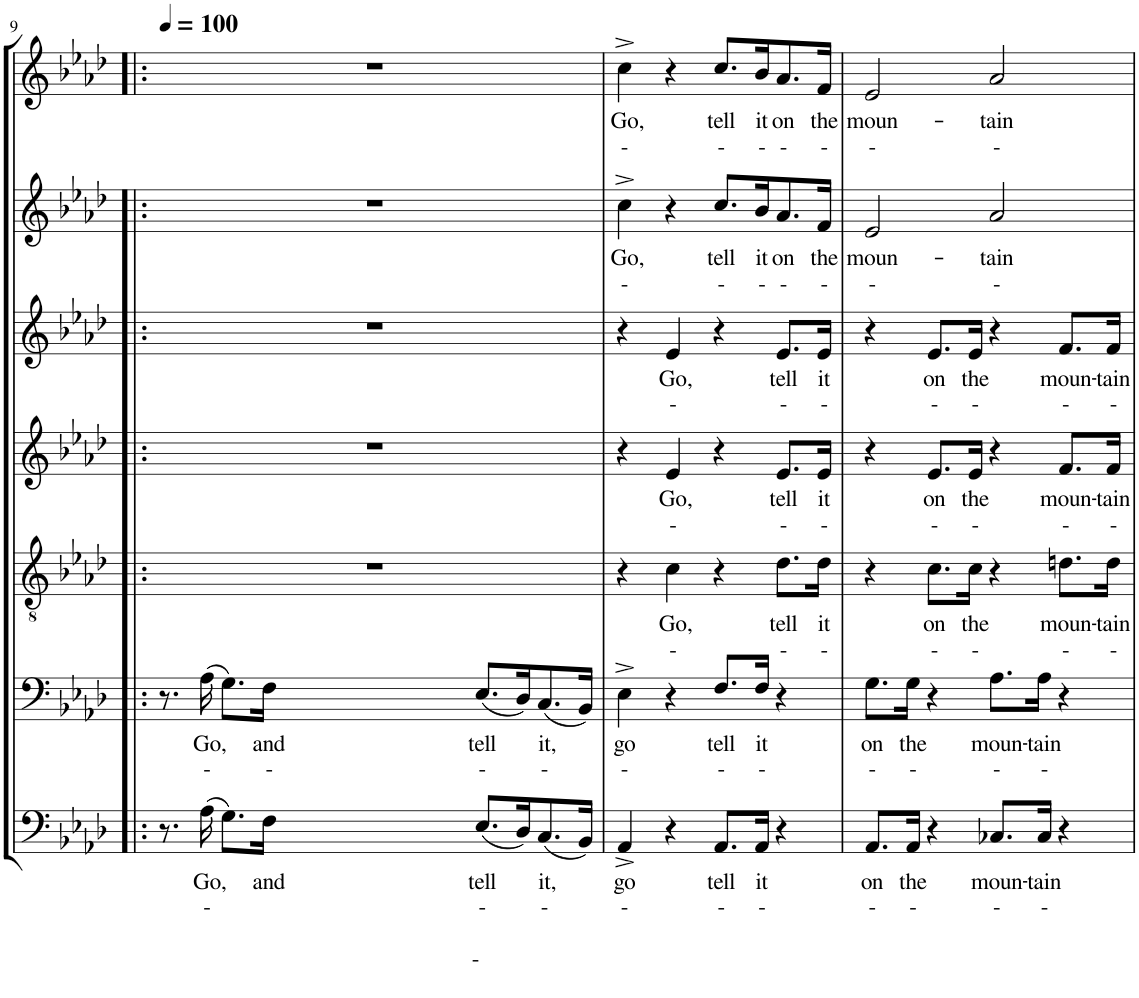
**kern	**text	**text	**kern	**text	**text	**kern	**text	**text	**kern	**text	**text	**kern	**text	**text	**kern	**text	**text	**kern	**text	**text
*part7	*part7	*part7	*part6	*part6	*part6	*part5	*part5	*part5	*part4	*part4	*part4	*part3	*part3	*part3	*part2	*part2	*part2	*part1	*part1	*part1
*staff7	*staff7	*staff7	*staff6	*staff6	*staff6	*staff5	*staff5	*staff5	*staff4	*staff4	*staff4	*staff3	*staff3	*staff3	*staff2	*staff2	*staff2	*staff1	*staff1	*staff1
*I"Bassi II	*	*	*I"Bassi I	*	*	*I"Tenori	*	*	*I"Contralti II	*	*	*I"Contralti I	*	*	*I"Soprani II	*	*	*I"Soprani I	*	*
!!LO:PB:g=z
*clefF4	*	*	*clefF4	*	*	*clefGv2	*	*	*clefG2	*	*	*clefG2	*	*	*clefG2	*	*	*clefG2	*	*
*	*	*	*	*	*	*	*	*	*	*	*	*	*	*	*Trd1c2	*	*	*Trd1c2	*	*
*k[b-e-a-d-]	*	*	*k[b-e-a-d-]	*	*	*k[b-e-a-d-]	*	*	*k[b-e-a-d-]	*	*	*k[b-e-a-d-]	*	*	*k[b-e-a-d-]	*	*	*k[b-e-a-d-]	*	*
*A-:	*	*	*A-:	*	*	*A-:	*	*	*A-:	*	*	*A-:	*	*	*A-:	*	*	*A-:	*	*
*M4/4	*	*	*M4/4	*	*	*M4/4	*	*	*M4/4	*	*	*M4/4	*	*	*M4/4	*	*	*M4/4	*	*
*MM100	*	*	*MM100	*	*	*MM100	*	*	*MM100	*	*	*MM100	*	*	*MM100	*	*	*MM100	*	*
=9!|:	=9!|:	=9!|:	=9!|:	=9!|:	=9!|:	=9!|:	=9!|:	=9!|:	=9!|:	=9!|:	=9!|:	=9!|:	=9!|:	=9!|:	=9!|:	=9!|:	=9!|:	=9!|:	=9!|:	=9!|:
8.r	.	.	8.r	.	.	1r	.	.	1r	.	.	1r	.	.	1r	.	.	1r	.	.
!	!LO:LY:b	!LO:LY:b	!	!LO:LY:b	!LO:LY:b	!	!	!	!	!	!	!	!	!	!	!	!	!	!	!
(16A-\	Go,	-	(16A-\	Go,	-	.	.	.	.	.	.	.	.	.	.	.	.	.	.	.
8.G\L)	.	.	8.G\L)	.	.	.	.	.	.	.	.	.	.	.	.	.	.	.	.	.
!	!LO:LY:b	!LO:LY:b	!	!LO:LY:b	!LO:LY:b	!	!	!	!	!	!	!	!	!	!	!	!	!	!	!
16F\Jk	and	-	16F\Jk	and	-	.	.	.	.	.	.	.	.	.	.	.	.	.	.	.
!	!LO:LY:b	!LO:LY:b	!	!LO:LY:b	!LO:LY:b	!	!	!	!	!	!	!	!	!	!	!	!	!	!	!
(8.E-/L	tell	-	(8.E-/L	tell	-	.	.	.	.	.	.	.	.	.	.	.	.	.	.	.
16D-/K)	.	.	16D-/K)	.	.	.	.	.	.	.	.	.	.	.	.	.	.	.	.	.
!	!LO:LY:b	!LO:LY:b	!	!LO:LY:b	!LO:LY:b	!	!	!	!	!	!	!	!	!	!	!	!	!	!	!
(8.C/	it,	-	(8.C/	it,	-	.	.	.	.	.	.	.	.	.	.	.	.	.	.	.
16BB-/Jk)	.	.	16BB-/Jk)	.	.	.	.	.	.	.	.	.	.	.	.	.	.	.	.	.
=10	=10	=10	=10	=10	=10	=10	=10	=10	=10	=10	=10	=10	=10	=10	=10	=10	=10	=10	=10	=10
!	!LO:LY:b	!LO:LY:b	!	!LO:LY:b	!LO:LY:b	!	!	!	!	!	!	!	!	!	!	!LO:LY:b	!LO:LY:b	!	!LO:LY:b	!LO:LY:b
4AA-^/	go	-	4E-^\	go	-	4r	.	.	4r	.	.	4r	.	.	4cc^\	Go,	-	4cc^\	Go,	-
!	!	!	!	!	!	!	!LO:LY:b	!LO:LY:b	!	!LO:LY:b	!LO:LY:b	!	!LO:LY:b	!LO:LY:b	!	!	!	!	!	!
4r	.	.	4r	.	.	4c\	Go,	-	4e-/	Go,	-	4e-/	Go,	-	4r	.	.	4r	.	.
!	!LO:LY:b	!LO:LY:b	!	!LO:LY:b	!LO:LY:b	!	!	!	!	!	!	!	!	!	!	!LO:LY:b	!LO:LY:b	!	!LO:LY:b	!LO:LY:b
8.AA-/L	tell	-	8.F/L	tell	-	4r	.	.	4r	.	.	4r	.	.	8.cc/L	tell	-	8.cc/L	tell	-
!	!LO:LY:b	!LO:LY:b	!	!LO:LY:b	!LO:LY:b	!	!	!	!	!	!	!	!	!	!	!LO:LY:b	!LO:LY:b	!	!LO:LY:b	!LO:LY:b
16AA-/Jk	it	-	16F/Jk	it	-	.	.	.	.	.	.	.	.	.	16b-/K	it	-	16b-/K	it	-
!	!	!	!	!	!	!	!LO:LY:b	!LO:LY:b	!	!LO:LY:b	!LO:LY:b	!	!LO:LY:b	!LO:LY:b	!	!LO:LY:b	!LO:LY:b	!	!LO:LY:b	!LO:LY:b
4r	.	.	4r	.	.	8.d-\L	tell	-	8.e-/L	tell	-	8.e-/L	tell	-	8.a-/	on	-	8.a-/	on	-
!	!	!	!	!	!	!	!LO:LY:b	!LO:LY:b	!	!LO:LY:b	!LO:LY:b	!	!LO:LY:b	!LO:LY:b	!	!LO:LY:b	!LO:LY:b	!	!LO:LY:b	!LO:LY:b
.	.	.	.	.	.	16d-\Jk	it	-	16e-/Jk	it	-	16e-/Jk	it	-	16f/Jk	the	-	16f/Jk	the	-
=11	=11	=11	=11	=11	=11	=11	=11	=11	=11	=11	=11	=11	=11	=11	=11	=11	=11	=11	=11	=11
!	!LO:LY:b	!LO:LY:b	!	!LO:LY:b	!LO:LY:b	!	!	!	!	!	!	!	!	!	!	!LO:LY:b	!LO:LY:b	!	!LO:LY:b	!LO:LY:b
8.AA-/L	on	-	8.G\L	on	-	4r	.	.	4r	.	.	4r	.	.	2e-/	moun-	-	2e-/	moun-	-
!	!LO:LY:b	!LO:LY:b	!	!LO:LY:b	!LO:LY:b	!	!	!	!	!	!	!	!	!	!	!	!	!	!	!
16AA-/Jk	the	-	16G\Jk	the	-	.	.	.	.	.	.	.	.	.	.	.	.	.	.	.
!	!	!	!	!	!	!	!LO:LY:b	!LO:LY:b	!	!LO:LY:b	!LO:LY:b	!	!LO:LY:b	!LO:LY:b	!	!	!	!	!	!
4r	.	.	4r	.	.	8.c\L	on	-	8.e-/L	on	-	8.e-/L	on	-	.	.	.	.	.	.
!	!	!	!	!	!	!	!LO:LY:b	!LO:LY:b	!	!LO:LY:b	!LO:LY:b	!	!LO:LY:b	!LO:LY:b	!	!	!	!	!	!
.	.	.	.	.	.	16c\Jk	the	-	16e-/Jk	the	-	16e-/Jk	the	-	.	.	.	.	.	.
!	!LO:LY:b	!LO:LY:b	!	!LO:LY:b	!LO:LY:b	!	!	!	!	!	!	!	!	!	!	!LO:LY:b	!LO:LY:b	!	!LO:LY:b	!LO:LY:b
8.C-X/L	moun-	-	8.A-\L	moun-	-	4r	.	.	4r	.	.	4r	.	.	2a-/	-tain	-	2a-/	-tain	-
!	!LO:LY:b	!LO:LY:b	!	!LO:LY:b	!LO:LY:b	!	!	!	!	!	!	!	!	!	!	!	!	!	!	!
16C-/Jk	-tain	-	16A-\Jk	-tain	-	.	.	.	.	.	.	.	.	.	.	.	.	.	.	.
!	!	!	!	!	!	!	!LO:LY:b	!LO:LY:b	!	!LO:LY:b	!LO:LY:b	!	!LO:LY:b	!LO:LY:b	!	!	!	!	!	!
4r	.	.	4r	.	.	8.dn\L	moun-	-	8.f/L	moun-	-	8.f/L	moun-	-	.	.	.	.	.	.
!	!	!	!	!	!	!	!LO:LY:b	!LO:LY:b	!	!LO:LY:b	!LO:LY:b	!	!LO:LY:b	!LO:LY:b	!	!	!	!	!	!
.	.	.	.	.	.	16d\Jk	-tain	-	16f/Jk	-tain	-	16f/Jk	-tain	-	.	.	.	.	.	.
=	=	=	=	=	=	=	=	=	=	=	=	=	=	=	=	=	=	=	=	=
*-	*-	*-	*-	*-	*-	*-	*-	*-	*-	*-	*-	*-	*-	*-	*-	*-	*-	*-	*-	*-
